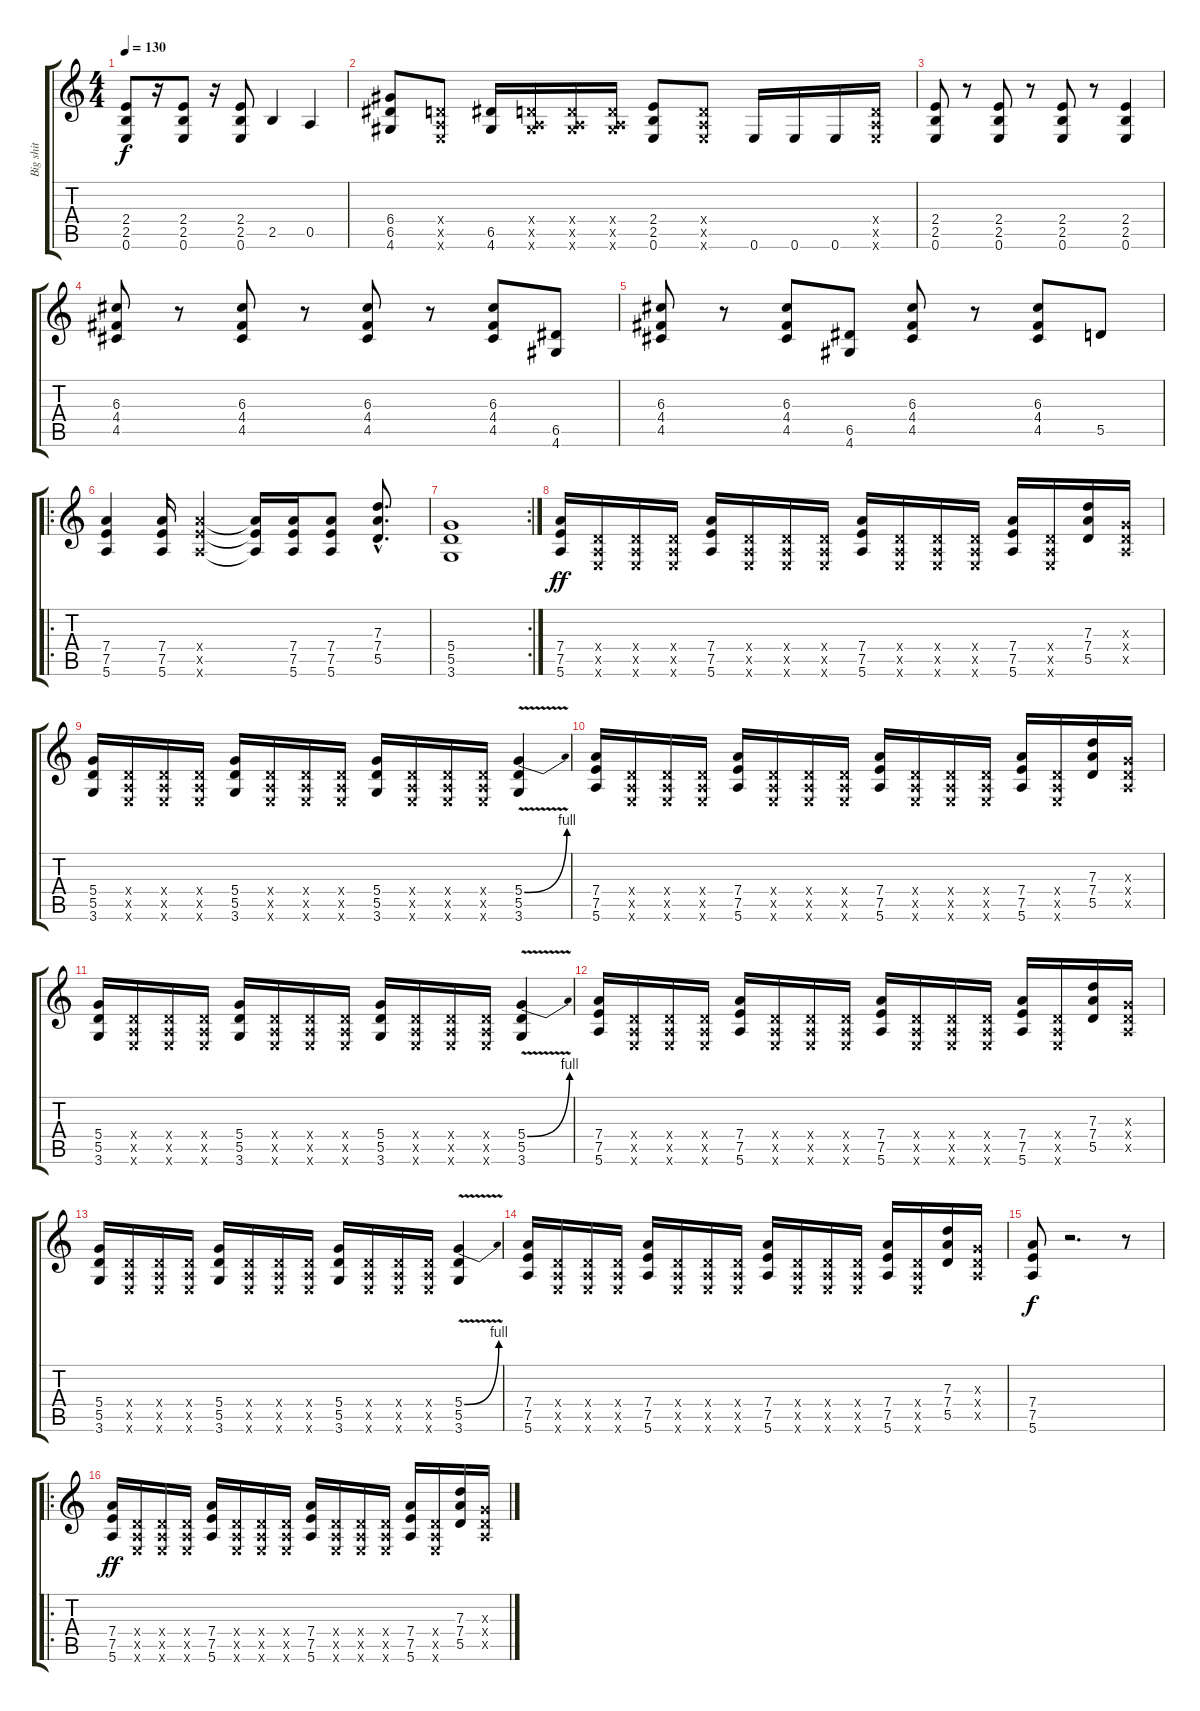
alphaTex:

\track ("Big shit" "Big shit") {instrument distortionguitar}
\staff {score tabs}
\tuning (E4 B3 G3 D3 A2 E2) {hide}
\ts (4 4)
\tempo 130
\clef g2
\ks c
(2.4 2.5 0.6).8{dy f} r.16 (2.4 2.5 0.6).8 r.16 (2.4 2.5 0.6).8 2.5.4 0.5.4 |
(6.4 6.5 4.6).8 (0.4{x} 0.5{x} 0.6{x}).8 (6.5 4.6).16 (0.4{x} 0.5{x} 4.6{x}).16 (0.4{x} 0.5{x} 4.6{x}).16 (0.4{x} 0.5{x} 4.6{x}).16 (2.4 2.5 0.6).8 (0.4{x} 0.5{x} 0.6{x}).8 0.6.16 0.6.16 0.6.16 (0.4{x} 0.5{x} 0.6{x}).16 |
(2.4 2.5 0.6).8 r.8 (2.4 2.5 0.6).8 r.8 (2.4 2.5 0.6).8 r.8 (2.4 2.5 0.6).4 |
(6.3 4.4 4.5).8{volume 12} r.8 (6.3 4.4 4.5).8 r.8 (6.3 4.4 4.5).8 r.8 (6.3 4.4 4.5).8 (6.5 4.6).8 |
(6.3 4.4 4.5).8 r.8 (6.3 4.4 4.5).8 (6.5 4.6).8 (6.3 4.4 4.5).8 r.8 (6.3 4.4 4.5).8 5.5.8 |
\ro
(7.4 7.5 5.6).4 (7.4 7.5 5.6).16 (7.4{x} 7.5{x} 5.6{x}).4 (7.4{t} 7.5{t} 5.6{t}).16 (7.4 7.5 5.6).16 (7.4 7.5 5.6).8 (7.3{hac} 7.4{hac} 5.5{hac}).8{d} |
\rc 2
(5.4 5.5 3.6).1 |
(7.4 7.5 5.6).16{dy ff} (0.4{x} 0.5{x} 0.6{x}).16 (0.4{x} 0.5{x} 0.6{x}).16 (0.4{x} 0.5{x} 0.6{x}).16 (7.4 7.5 5.6).16 (0.4{x} 0.5{x} 0.6{x}).16 (0.4{x} 0.5{x} 0.6{x}).16 (0.4{x} 0.5{x} 0.6{x}).16 (7.4 7.5 5.6).16 (0.4{x} 0.5{x} 0.6{x}).16 (0.4{x} 0.5{x} 0.6{x}).16 (0.4{x} 0.5{x} 0.6{x}).16 (7.4 7.5 5.6).16 (0.4{x} 0.5{x} 0.6{x}).16 (7.3 7.4 5.5).16 (0.3{x} 0.4{x} 0.5{x}).16 |
(5.4 5.5 3.6).16 (0.4{x} 0.5{x} 0.6{x}).16 (0.4{x} 0.5{x} 0.6{x}).16 (0.4{x} 0.5{x} 0.6{x}).16 (5.4 5.5 3.6).16 (0.4{x} 0.5{x} 0.6{x}).16 (0.4{x} 0.5{x} 0.6{x}).16 (0.4{x} 0.5{x} 0.6{x}).16 (5.4 5.5 3.6).16 (0.4{x} 0.5{x} 0.6{x}).16 (0.4{x} 0.5{x} 0.6{x}).16 (0.4{x} 0.5{x} 0.6{x}).16 (5.4{be (bend 0 0 60 4) v} 5.5{v} 3.6{v}).4 |
(7.4 7.5 5.6).16 (0.4{x} 0.5{x} 0.6{x}).16 (0.4{x} 0.5{x} 0.6{x}).16 (0.4{x} 0.5{x} 0.6{x}).16 (7.4 7.5 5.6).16 (0.4{x} 0.5{x} 0.6{x}).16 (0.4{x} 0.5{x} 0.6{x}).16 (0.4{x} 0.5{x} 0.6{x}).16 (7.4 7.5 5.6).16 (0.4{x} 0.5{x} 0.6{x}).16 (0.4{x} 0.5{x} 0.6{x}).16 (0.4{x} 0.5{x} 0.6{x}).16 (7.4 7.5 5.6).16 (0.4{x} 0.5{x} 0.6{x}).16 (7.3 7.4 5.5).16 (0.3{x} 0.4{x} 0.5{x}).16 |
(5.4 5.5 3.6).16 (0.4{x} 0.5{x} 0.6{x}).16 (0.4{x} 0.5{x} 0.6{x}).16 (0.4{x} 0.5{x} 0.6{x}).16 (5.4 5.5 3.6).16 (0.4{x} 0.5{x} 0.6{x}).16 (0.4{x} 0.5{x} 0.6{x}).16 (0.4{x} 0.5{x} 0.6{x}).16 (5.4 5.5 3.6).16 (0.4{x} 0.5{x} 0.6{x}).16 (0.4{x} 0.5{x} 0.6{x}).16 (0.4{x} 0.5{x} 0.6{x}).16 (5.4{be (bend 0 0 60 4) v} 5.5{v} 3.6{v}).4 |
(7.4 7.5 5.6).16 (0.4{x} 0.5{x} 0.6{x}).16 (0.4{x} 0.5{x} 0.6{x}).16 (0.4{x} 0.5{x} 0.6{x}).16 (7.4 7.5 5.6).16 (0.4{x} 0.5{x} 0.6{x}).16 (0.4{x} 0.5{x} 0.6{x}).16 (0.4{x} 0.5{x} 0.6{x}).16 (7.4 7.5 5.6).16 (0.4{x} 0.5{x} 0.6{x}).16 (0.4{x} 0.5{x} 0.6{x}).16 (0.4{x} 0.5{x} 0.6{x}).16 (7.4 7.5 5.6).16 (0.4{x} 0.5{x} 0.6{x}).16 (7.3 7.4 5.5).16 (0.3{x} 0.4{x} 0.5{x}).16 |
(5.4 5.5 3.6).16 (0.4{x} 0.5{x} 0.6{x}).16 (0.4{x} 0.5{x} 0.6{x}).16 (0.4{x} 0.5{x} 0.6{x}).16 (5.4 5.5 3.6).16 (0.4{x} 0.5{x} 0.6{x}).16 (0.4{x} 0.5{x} 0.6{x}).16 (0.4{x} 0.5{x} 0.6{x}).16 (5.4 5.5 3.6).16 (0.4{x} 0.5{x} 0.6{x}).16 (0.4{x} 0.5{x} 0.6{x}).16 (0.4{x} 0.5{x} 0.6{x}).16 (5.4{be (bend 0 0 60 4) v} 5.5{v} 3.6{v}).4 |
(7.4 7.5 5.6).16 (0.4{x} 0.5{x} 0.6{x}).16 (0.4{x} 0.5{x} 0.6{x}).16 (0.4{x} 0.5{x} 0.6{x}).16 (7.4 7.5 5.6).16 (0.4{x} 0.5{x} 0.6{x}).16 (0.4{x} 0.5{x} 0.6{x}).16 (0.4{x} 0.5{x} 0.6{x}).16 (7.4 7.5 5.6).16 (0.4{x} 0.5{x} 0.6{x}).16 (0.4{x} 0.5{x} 0.6{x}).16 (0.4{x} 0.5{x} 0.6{x}).16 (7.4 7.5 5.6).16 (0.4{x} 0.5{x} 0.6{x}).16 (7.3 7.4 5.5).16 (0.3{x} 0.4{x} 0.5{x}).16 |
(7.4 7.5 5.6).8{dy f} r.2{d} r.8 |
\ro
(7.4 7.5 5.6).16{dy ff} (0.4{x} 0.5{x} 0.6{x}).16 (0.4{x} 0.5{x} 0.6{x}).16 (0.4{x} 0.5{x} 0.6{x}).16 (7.4 7.5 5.6).16 (0.4{x} 0.5{x} 0.6{x}).16 (0.4{x} 0.5{x} 0.6{x}).16 (0.4{x} 0.5{x} 0.6{x}).16 (7.4 7.5 5.6).16 (0.4{x} 0.5{x} 0.6{x}).16 (0.4{x} 0.5{x} 0.6{x}).16 (0.4{x} 0.5{x} 0.6{x}).16 (7.4 7.5 5.6).16 (0.4{x} 0.5{x} 0.6{x}).16 (7.3 7.4 5.5).16 (0.3{x} 0.4{x} 0.5{x}).16
